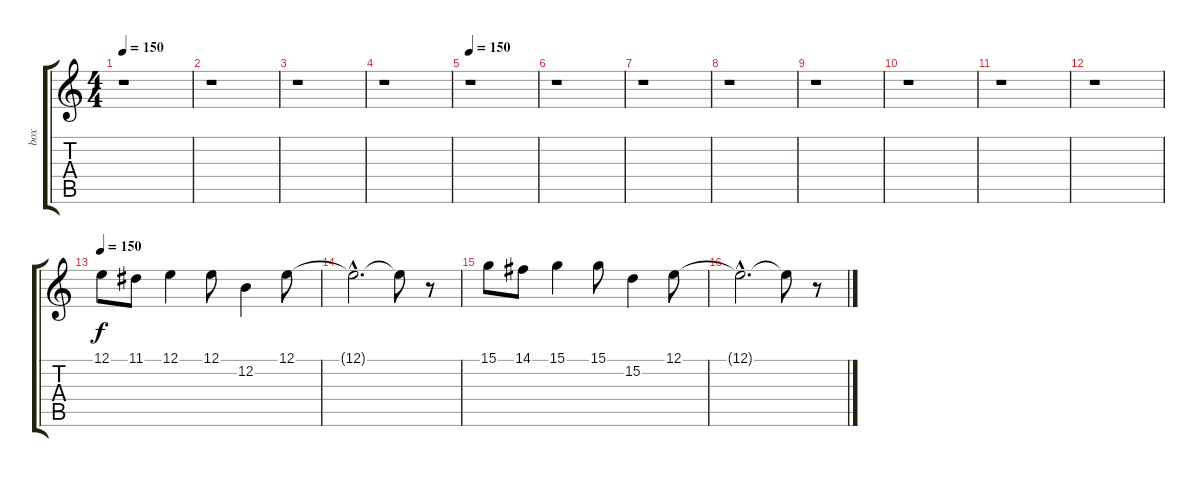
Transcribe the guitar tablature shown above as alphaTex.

\track ("box" "box") {instrument dulcimer}
\staff {score tabs}
\tuning (E4 B3 G3 D3 A2 E2) {hide}
\ts (4 4)
\tempo 150
\clef g2
\ks c
r.1{dy f} |
r.1 |
r.1 |
r.1 |
\tempo 150
r.1 |
r.1 |
r.1 |
r.1 |
r.1 |
r.1 |
r.1 |
r.1 |
\tempo 150
12.1.8 11.1.8 12.1.4 12.1.8 12.2.4 12.1.8 |
12.1{hac t}.2{d} 12.1{t}.8 r.8 |
15.1.8 14.1.8 15.1.4 15.1.8 15.2.4 12.1.8 |
12.1{hac t}.2{d} 12.1{t}.8 r.8
